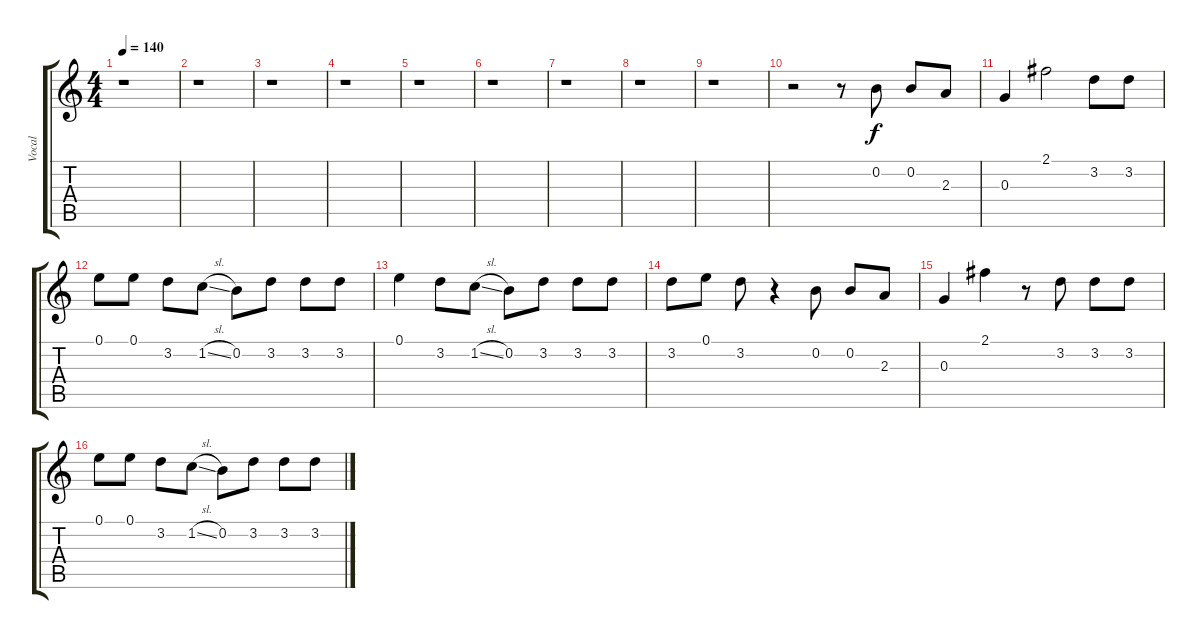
\track ("Vocal" "Vocal") {instrument contrabass}
\staff {score tabs}
\tuning (E4 B3 G3 D3 A2 E2) {hide}
\ts (4 4)
\tempo 140
\clef g2
\ks c
r.1{dy f} |
r.1 |
r.1 |
r.1 |
r.1 |
r.1 |
r.1 |
r.1 |
r.1 |
r.2 r.8 0.2.8 0.2.8 2.3.8 |
0.3.4 2.1.2 3.2.8 3.2.8 |
0.1.8 0.1.8 3.2.8 1.2{sl}.8 0.2.8 3.2.8 3.2.8 3.2.8 |
0.1.4 3.2.8 1.2{sl}.8 0.2.8 3.2.8 3.2.8 3.2.8 |
3.2.8 0.1.8 3.2.8 r.4 0.2.8 0.2.8 2.3.8 |
0.3.4 2.1.4 r.8 3.2.8 3.2.8 3.2.8 |
0.1.8 0.1.8 3.2.8 1.2{sl}.8 0.2.8 3.2.8 3.2.8 3.2.8
